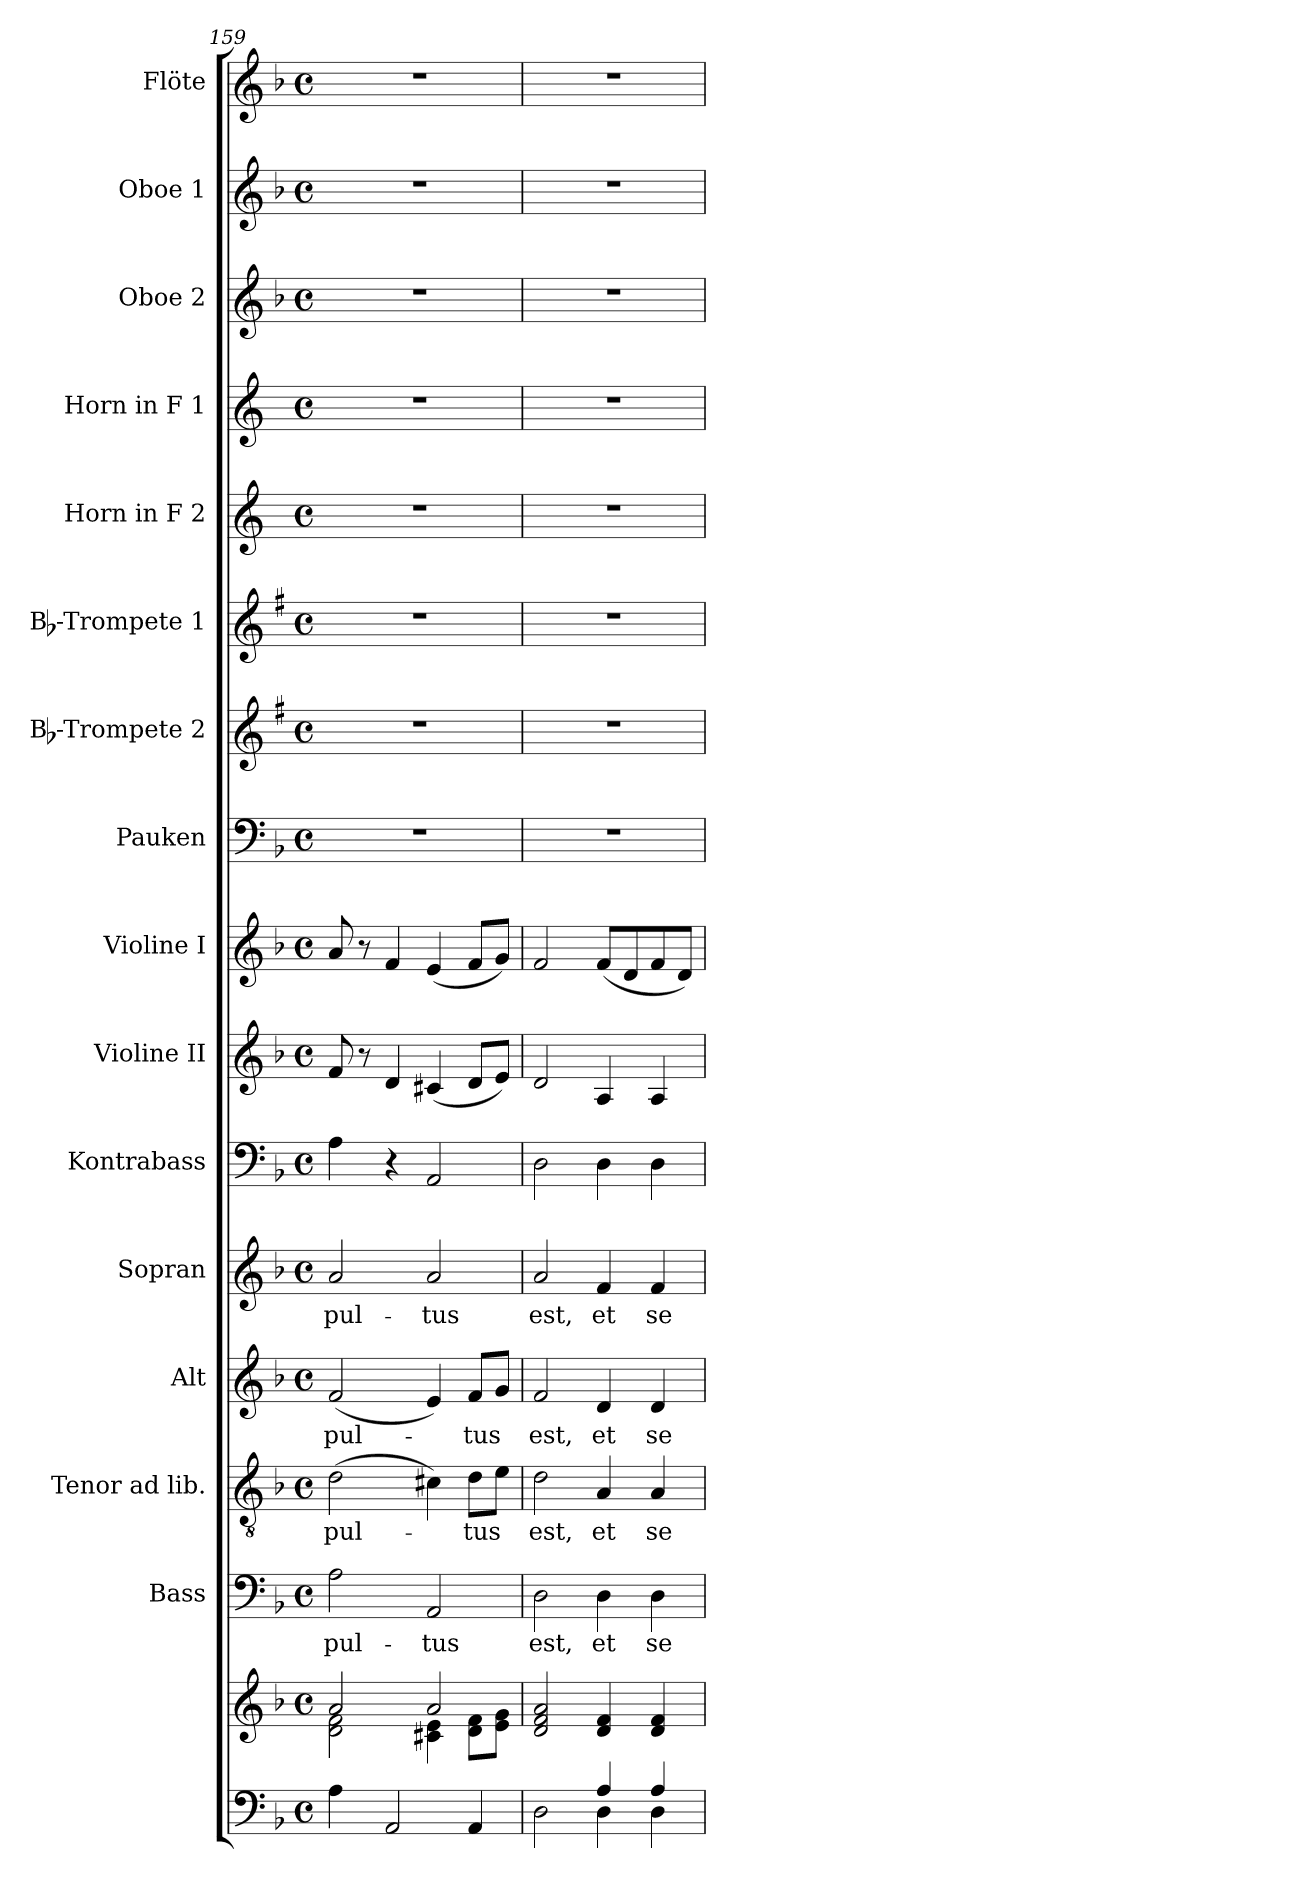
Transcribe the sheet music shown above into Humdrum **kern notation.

**kern	**kern	**kern	**text	**kern	**text	**kern	**text	**kern	**text	**kern	**kern	**kern	**kern	**kern	**kern	**kern	**kern	**kern	**kern	**kern
*part16	*part16	*part15	*part15	*part14	*part14	*part13	*part13	*part12	*part12	*part11	*part10	*part9	*part8	*part7	*part6	*part5	*part4	*part3	*part2	*part1
*staff17	*staff16	*staff15	*staff15	*staff14	*staff14	*staff13	*staff13	*staff12	*staff12	*staff11	*staff10	*staff9	*staff8	*staff7	*staff6	*staff5	*staff4	*staff3	*staff2	*staff1
*	*	*I"Bass	*	*I"Tenor ad lib.	*	*I"Alt	*	*I"Sopran	*	*I"Kontrabass	*I"Violine II	*I"Violine I	*I"Pauken	*I"Bb-Trompete 2	*I"Bb-Trompete 1	*I"Horn in F 2	*I"Horn in F 1	*I"Oboe 2	*I"Oboe 1	*I"Flöte
*	*	*I'B.	*	*I'T.	*	*I'A.	*	*I'S.	*	*I'Kb.	*I'Vl. II	*I'Vl. I	*I'Pk.	*I'Bb Trp. 2	*I'Bb Trp. 1	*	*	*I'Ob. 2	*I'Ob. 1	*I'Fl.
*clefF4	*clefG2	*clefF4	*	*clefGv2	*	*clefG2	*	*clefG2	*	*clefF4	*clefG2	*clefG2	*clefF4	*clefG2	*clefG2	*clefG2	*clefG2	*clefG2	*clefG2	*clefG2
*	*	*	*	*	*	*	*	*	*	*ITrd7c12	*	*	*	*ITrd1c2	*ITrd1c2	*ITrd4c7	*ITrd4c7	*	*	*
*k[b-]	*k[b-]	*k[b-]	*	*k[b-]	*	*k[b-]	*	*k[b-]	*	*k[b-]	*k[b-]	*k[b-]	*k[b-]	*k[b-]	*k[b-]	*k[b-]	*k[b-]	*k[b-]	*k[b-]	*k[b-]
*F:	*F:	*F:	*	*F:	*	*F:	*	*F:	*	*F:	*F:	*F:	*F:	*F:	*F:	*F:	*F:	*F:	*F:	*F:
*M4/4	*M4/4	*M4/4	*	*M4/4	*	*M4/4	*	*M4/4	*	*M4/4	*M4/4	*M4/4	*M4/4	*M4/4	*M4/4	*M4/4	*M4/4	*M4/4	*M4/4	*M4/4
*met(c)	*met(c)	*met(c)	*	*met(c)	*	*met(c)	*	*met(c)	*	*met(c)	*met(c)	*met(c)	*met(c)	*met(c)	*met(c)	*met(c)	*met(c)	*met(c)	*met(c)	*met(c)
=159	=159	=159	=159	=159	=159	=159	=159	=159	=159	=159	=159	=159	=159	=159	=159	=159	=159	=159	=159	=159
*	*^	*	*	*	*	*	*	*	*	*	*	*	*	*	*	*	*	*	*	*
!	!	!	!	!LO:LY:b	!	!LO:LY:b	!	!LO:LY:b	!	!LO:LY:b	!	!	!	!	!	!	!	!	!	!	!
4A\	2a/	2d\ 2f\	2A\	-pul-	(>2d\	-pul-	(<2f/	-pul-	2a/	-pul-	4AA\	8f/	8a/	1r	1r	1r	1r	1r	1r	1r	1r
.	.	.	.	.	.	.	.	.	.	.	.	8r	8r	.	.	.	.	.	.	.	.
2AA/	.	.	.	.	.	.	.	.	.	.	4r	4d/	4f/	.	.	.	.	.	.	.	.
!	!	!	!	!LO:LY:b	!	!	!	!	!	!LO:LY:b	!	!	!	!	!	!	!	!	!	!	!
.	2a/	4c#X\ 4e\	2AA/	-tus	4c#X\)	.	4e/)	.	2a/	-tus	2AAA/	(<4c#X/	(<4e/	.	.	.	.	.	.	.	.
!	!	!	!	!	!	!LO:LY:b	!	!LO:LY:b	!	!	!	!	!	!	!	!	!	!	!	!	!
4AA/	.	8d\ 8f\L	.	.	8d\L	-tus	8f/L	-tus	.	.	.	8d/L	8f/L	.	.	.	.	.	.	.	.
.	.	8e\ 8g\J	.	.	8e\J	.	8g/J	.	.	.	.	8e/J)	8g/J)	.	.	.	.	.	.	.	.
=160	=160	=160	=160	=160	=160	=160	=160	=160	=160	=160	=160	=160	=160	=160	=160	=160	=160	=160	=160	=160	=160
*^	*	*	*	*	*	*	*	*	*	*	*	*	*	*	*	*	*	*	*	*	*
!	!	!	!	!	!LO:LY:b	!	!LO:LY:b	!	!LO:LY:b	!	!LO:LY:b	!	!	!	!	!	!	!	!	!	!	!
*	*	*v	*v	*	*	*	*	*	*	*	*	*	*	*	*	*	*	*	*	*	*	*
2ryy	2D\	2d/ 2f/ 2a/	2D\	est,	2d\	est,	2f/	est,	2a/	est,	2DD\	2d/	2f/	1r	1r	1r	1r	1r	1r	1r	1r
!	!	!	!	!LO:LY:b	!	!LO:LY:b	!	!LO:LY:b	!	!LO:LY:b	!	!	!	!	!	!	!	!	!	!	!
4A/	4D\	4d/ 4f/	4D\	et	4A/	et	4d/	et	4f/	et	4DD\	4A/	(<8f/L	.	.	.	.	.	.	.	.
.	.	.	.	.	.	.	.	.	.	.	.	.	8d/	.	.	.	.	.	.	.	.
!	!	!	!	!LO:LY:b	!	!LO:LY:b	!	!LO:LY:b	!	!LO:LY:b	!	!	!	!	!	!	!	!	!	!	!
4A/	4D\	4d/ 4f/	4D\	se-	4A/	se-	4d/	se-	4f/	se-	4DD\	4A/	8f/	.	.	.	.	.	.	.	.
.	.	.	.	.	.	.	.	.	.	.	.	.	8d/J)	.	.	.	.	.	.	.	.
*v	*v	*	*	*	*	*	*	*	*	*	*	*	*	*	*	*	*	*	*	*	*
=	=	=	=	=	=	=	=	=	=	=	=	=	=	=	=	=	=	=	=	=
*-	*-	*-	*-	*-	*-	*-	*-	*-	*-	*-	*-	*-	*-	*-	*-	*-	*-	*-	*-	*-
